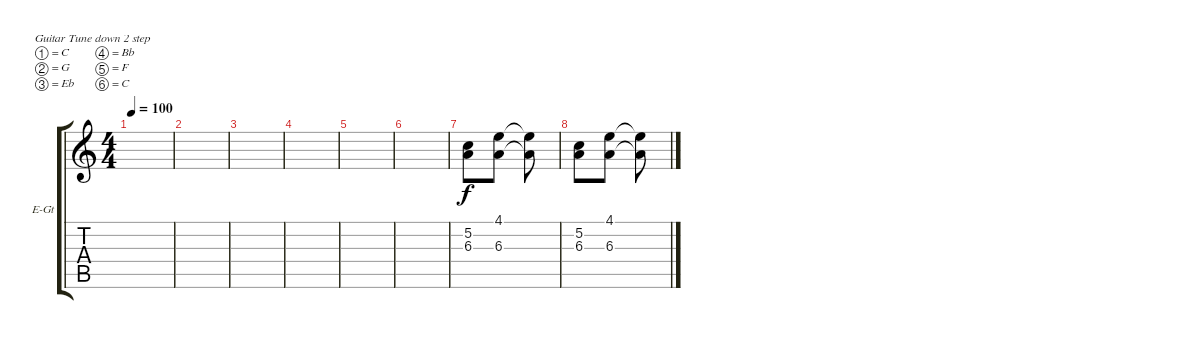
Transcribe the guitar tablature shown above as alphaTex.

\defaultSystemsLayout 4
\bracketExtendMode groupsimilarinstruments
\firstSystemTrackNameOrientation horizontal
\otherSystemsTrackNameOrientation horizontal
\track ("Electric Guitar" "E-Gt") {instrument distortionguitar}
\staff {score tabs}
\tuning (C4 G3 Eb3 Bb2 F2 C2)
\ts (4 4)
\tempo 100
\clef g2
\ks c
|
|
|
|
|
|
(5.2 6.3).8 (6.3 4.1).8 (4.1{t} 6.3{t}).8 |
(5.2 6.3).8 (6.3 4.1).8 (4.1{t} 6.3{t}).8
